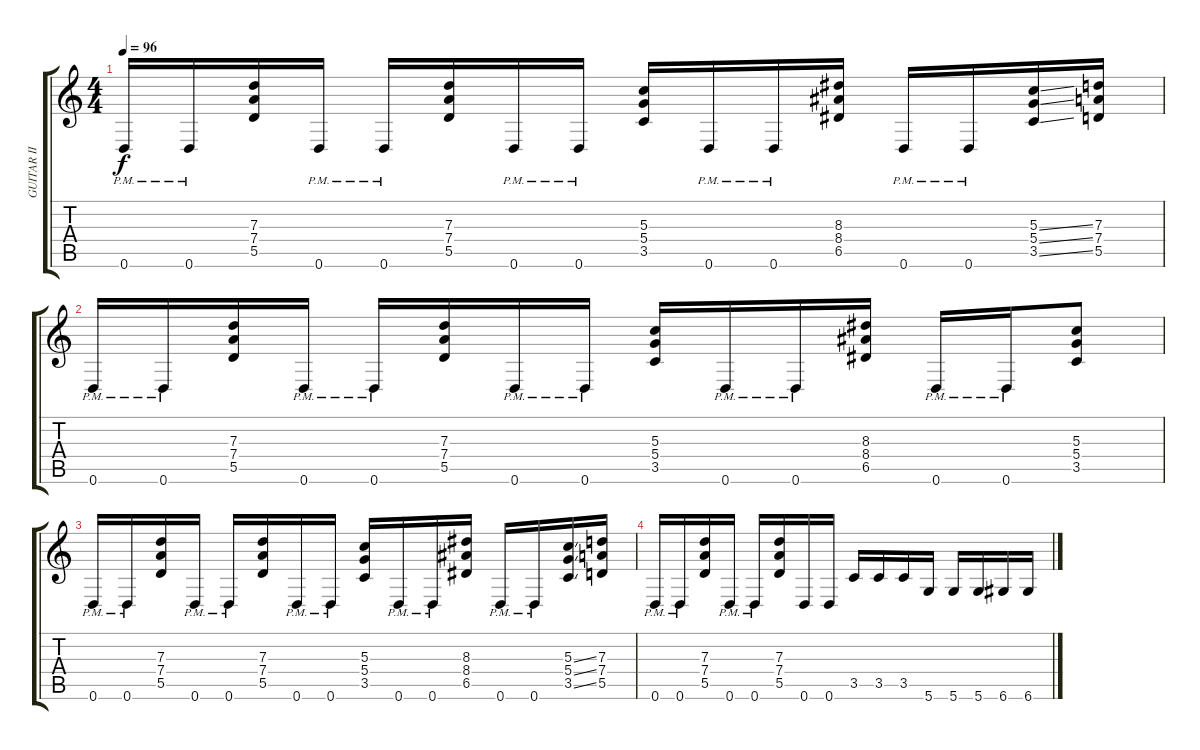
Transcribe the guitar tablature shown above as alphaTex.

\track ("GUITAR II" "GUITAR II") {instrument distortionguitar}
\staff {score tabs}
\tuning (E4 B3 G3 D3 A2 D2) {hide}
\ts (4 4)
\tempo 96
\clef g2
\ks c
0.6{pm}.16{dy f} 0.6{pm}.16 (7.3 7.4 5.5).16 0.6{pm}.16 0.6{pm}.16 (7.3 7.4 5.5).16 0.6{pm}.16 0.6{pm}.16 (5.3 5.4 3.5).16 0.6{pm}.16 0.6{pm}.16 (8.3 8.4 6.5).16 0.6{pm}.16 0.6{pm}.16 (5.3{ss} 5.4{ss} 3.5{ss}).16 (7.3 7.4 5.5).16 |
0.6{pm}.16 0.6{pm}.16 (7.3 7.4 5.5).16 0.6{pm}.16 0.6{pm}.16 (7.3 7.4 5.5).16 0.6{pm}.16 0.6{pm}.16 (5.3 5.4 3.5).16 0.6{pm}.16 0.6{pm}.16 (8.3 8.4 6.5).16 0.6{pm}.16 0.6{pm}.16 (5.3 5.4 3.5).8 |
0.6{pm}.16 0.6{pm}.16 (7.3 7.4 5.5).16 0.6{pm}.16 0.6{pm}.16 (7.3 7.4 5.5).16 0.6{pm}.16 0.6{pm}.16 (5.3 5.4 3.5).16 0.6{pm}.16 0.6{pm}.16 (8.3 8.4 6.5).16 0.6{pm}.16 0.6{pm}.16 (5.3{ss} 5.4{ss} 3.5{ss}).16 (7.3 7.4 5.5).16 |
0.6{pm}.16 0.6{pm}.16 (7.3 7.4 5.5).16 0.6{pm}.16 0.6{pm}.16 (7.3 7.4 5.5).16 0.6.16 0.6.16 3.5.16 3.5.16 3.5.16 5.6.16 5.6.16 5.6.16 6.6.16 6.6.16
